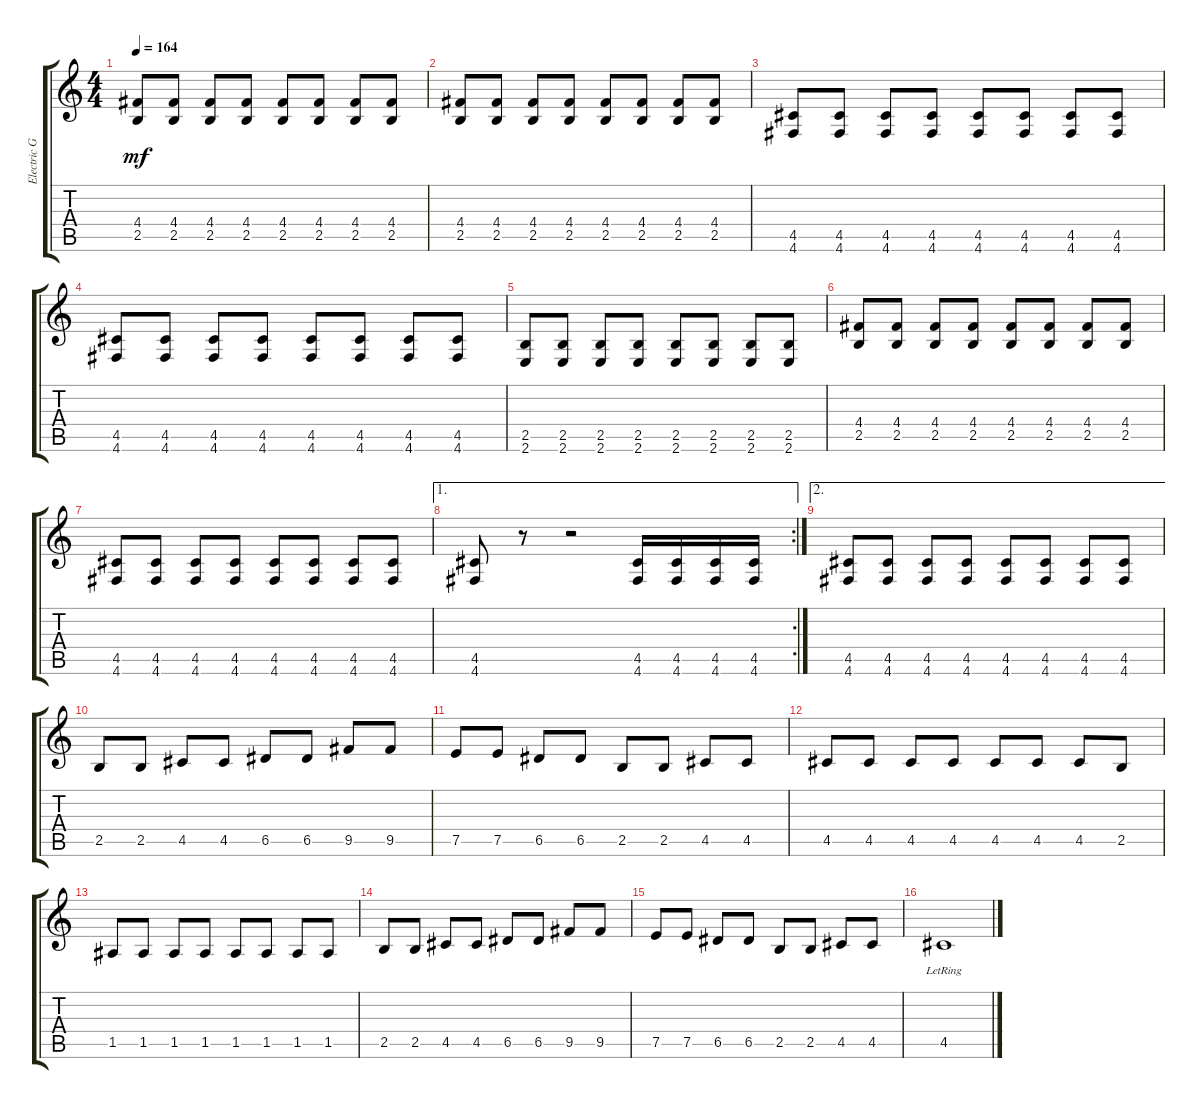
\track ("Electric Guitar" "Electric G") {instrument overdrivenguitar}
\staff {score tabs}
\tuning (E4 B3 G3 D3 A2 D2) {hide}
\ts (4 4)
\tempo 164
\clef g2
\ks c
(4.4 2.5).8{dy mf instrument overdrivenguitar} (4.4 2.5).8 (4.4 2.5).8 (4.4 2.5).8 (4.4 2.5).8 (4.4 2.5).8 (4.4 2.5).8 (4.4 2.5).8 |
(4.4 2.5).8 (4.4 2.5).8 (4.4 2.5).8 (4.4 2.5).8 (4.4 2.5).8 (4.4 2.5).8 (4.4 2.5).8 (4.4 2.5).8 |
(4.5 4.6).8 (4.5 4.6).8 (4.5 4.6).8 (4.5 4.6).8 (4.5 4.6).8 (4.5 4.6).8 (4.5 4.6).8 (4.5 4.6).8 |
(4.5 4.6).8 (4.5 4.6).8 (4.5 4.6).8 (4.5 4.6).8 (4.5 4.6).8 (4.5 4.6).8 (4.5 4.6).8 (4.5 4.6).8 |
(2.5 2.6).8 (2.5 2.6).8 (2.5 2.6).8 (2.5 2.6).8 (2.5 2.6).8 (2.5 2.6).8 (2.5 2.6).8 (2.5 2.6).8 |
(4.4 2.5).8 (4.4 2.5).8 (4.4 2.5).8 (4.4 2.5).8 (4.4 2.5).8 (4.4 2.5).8 (4.4 2.5).8 (4.4 2.5).8 |
(4.5 4.6).8 (4.5 4.6).8 (4.5 4.6).8 (4.5 4.6).8 (4.5 4.6).8 (4.5 4.6).8 (4.5 4.6).8 (4.5 4.6).8 |
\ae 1
\rc 2
(4.5 4.6).8 r.8 r.2 (4.5 4.6).16 (4.5 4.6).16 (4.5 4.6).16 (4.5 4.6).16 |
\ae 2
(4.5 4.6).8 (4.5 4.6).8 (4.5 4.6).8 (4.5 4.6).8 (4.5 4.6).8 (4.5 4.6).8 (4.5 4.6).8 (4.5 4.6).8 |
2.5.8 2.5.8 4.5.8 4.5.8 6.5.8 6.5.8 9.5.8 9.5.8 |
7.5.8 7.5.8 6.5.8 6.5.8 2.5.8 2.5.8 4.5.8 4.5.8 |
4.5.8 4.5.8 4.5.8 4.5.8 4.5.8 4.5.8 4.5.8 2.5.8 |
1.5.8 1.5.8 1.5.8 1.5.8 1.5.8 1.5.8 1.5.8 1.5.8 |
2.5.8 2.5.8 4.5.8 4.5.8 6.5.8 6.5.8 9.5.8 9.5.8 |
7.5.8 7.5.8 6.5.8 6.5.8 2.5.8 2.5.8 4.5.8 4.5.8 |
4.5{lr}.1
